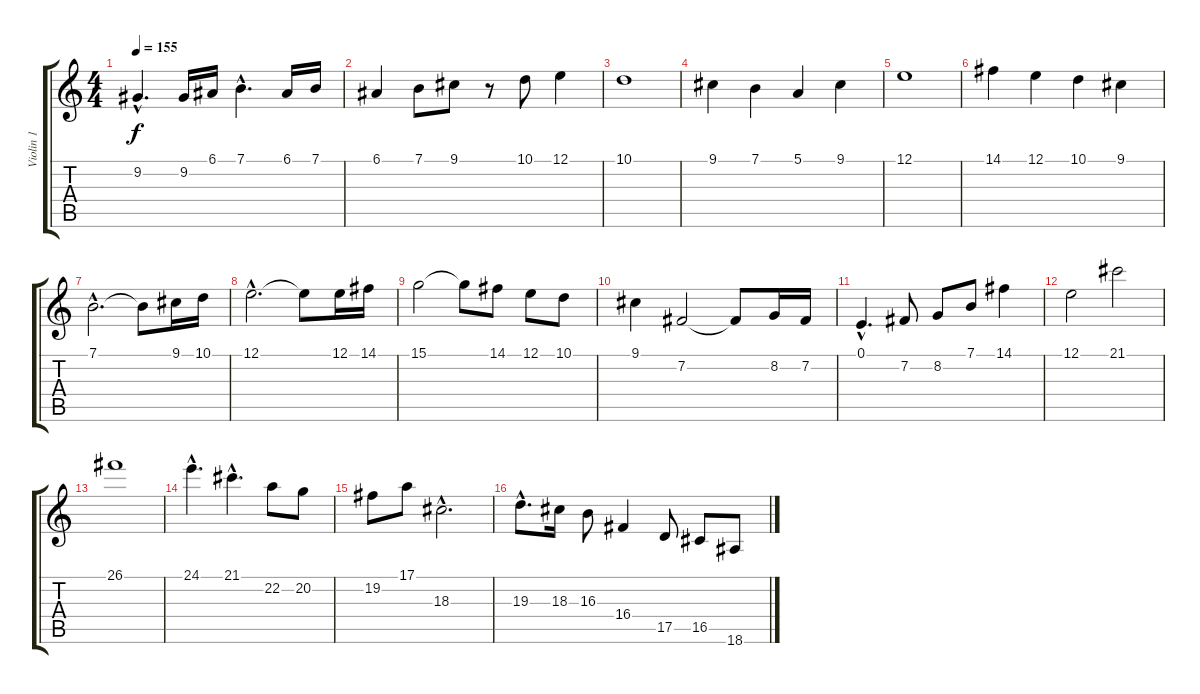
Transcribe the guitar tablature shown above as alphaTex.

\track ("Violin 1" "Violin 1") {instrument violin}
\staff {score tabs}
\tuning (E4 B3 G3 D3 A2 E2) {hide}
\ts (4 4)
\tempo 155
\clef g2
\ks c
9.2{hac}.4{d dy f} 9.2.16 6.1.16 7.1{hac}.4{d} 6.1.16 7.1.16 |
6.1.4 7.1.8 9.1.8 r.8 10.1.8 12.1.4 |
10.1.1 |
9.1.4 7.1.4 5.1.4 9.1.4 |
12.1.1 |
14.1.4 12.1.4 10.1.4 9.1.4 |
7.1{hac}.2{d} 7.1{t}.8 9.1.16 10.1.16 |
12.1{hac}.2{d} 12.1{t}.8 12.1.16 14.1.16 |
15.1.2 15.1{t}.8 14.1.8 12.1.8 10.1.8 |
9.1.4 7.2.2 7.2{t}.8 8.2.16 7.2.16 |
0.1{hac}.4{d} 7.2.8 8.2.8 7.1.8 14.1.4 |
12.1.2 21.1.2 |
26.1.1 |
24.1{hac}.4{d} 21.1{hac}.4{d} 22.2.8 20.2.8 |
19.2.8 17.1.8 18.3{hac}.2{d} |
19.3{hac}.8{d} 18.3.16 16.3.8 16.4.4 17.5.8 16.5.8 18.6.8
